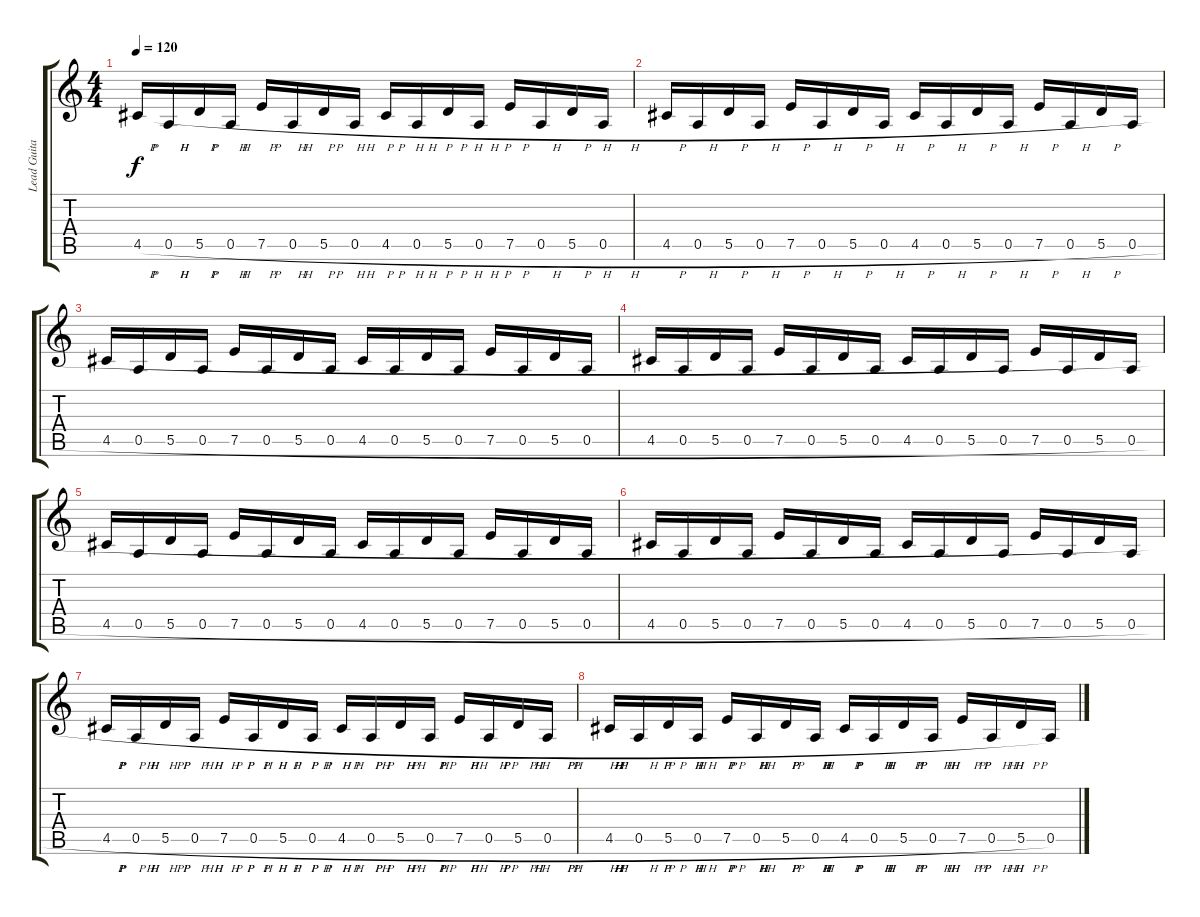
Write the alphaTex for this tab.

\track ("Lead Guitar (Angus)" "Lead Guita") {instrument overdrivenguitar}
\staff {score tabs}
\tuning (E4 B3 G3 D3 A2 E2) {hide}
\ts (4 4)
\tempo 120
\clef g2
\ks c
4.5{h}.16{dy f} 0.5{h}.16 5.5{h}.16 0.5{h}.16 7.5{h}.16 0.5{h}.16 5.5{h}.16 0.5{h}.16 4.5{h}.16 0.5{h}.16 5.5{h}.16 0.5{h}.16 7.5{h}.16 0.5{h}.16 5.5{h}.16 0.5{h}.16 |
4.5{h}.16 0.5{h}.16 5.5{h}.16 0.5{h}.16 7.5{h}.16 0.5{h}.16 5.5{h}.16 0.5{h}.16 4.5{h}.16 0.5{h}.16 5.5{h}.16 0.5{h}.16 7.5{h}.16 0.5{h}.16 5.5{h}.16 0.5{h}.16 |
4.5{h}.16 0.5{h}.16 5.5{h}.16 0.5{h}.16 7.5{h}.16 0.5{h}.16 5.5{h}.16 0.5{h}.16 4.5{h}.16 0.5{h}.16 5.5{h}.16 0.5{h}.16 7.5{h}.16 0.5{h}.16 5.5{h}.16 0.5{h}.16 |
4.5{h}.16 0.5{h}.16 5.5{h}.16 0.5{h}.16 7.5{h}.16 0.5{h}.16 5.5{h}.16 0.5{h}.16 4.5{h}.16 0.5{h}.16 5.5{h}.16 0.5{h}.16 7.5{h}.16 0.5{h}.16 5.5{h}.16 0.5{h}.16 |
4.5{h}.16 0.5{h}.16 5.5{h}.16 0.5{h}.16 7.5{h}.16 0.5{h}.16 5.5{h}.16 0.5{h}.16 4.5{h}.16 0.5{h}.16 5.5{h}.16 0.5{h}.16 7.5{h}.16 0.5{h}.16 5.5{h}.16 0.5{h}.16 |
4.5{h}.16 0.5{h}.16 5.5{h}.16 0.5{h}.16 7.5{h}.16 0.5{h}.16 5.5{h}.16 0.5{h}.16 4.5{h}.16 0.5{h}.16 5.5{h}.16 0.5{h}.16 7.5{h}.16 0.5{h}.16 5.5{h}.16 0.5{h}.16 |
4.5{h}.16 0.5{h}.16 5.5{h}.16 0.5{h}.16 7.5{h}.16 0.5{h}.16 5.5{h}.16 0.5{h}.16 4.5{h}.16 0.5{h}.16 5.5{h}.16 0.5{h}.16 7.5{h}.16 0.5{h}.16 5.5{h}.16 0.5{h}.16 |
4.5{h}.16 0.5{h}.16 5.5{h}.16 0.5{h}.16 7.5{h}.16 0.5{h}.16 5.5{h}.16 0.5{h}.16 4.5{h}.16 0.5{h}.16 5.5{h}.16 0.5{h}.16 7.5{h}.16 0.5{h}.16 5.5{h}.16 0.5.16
